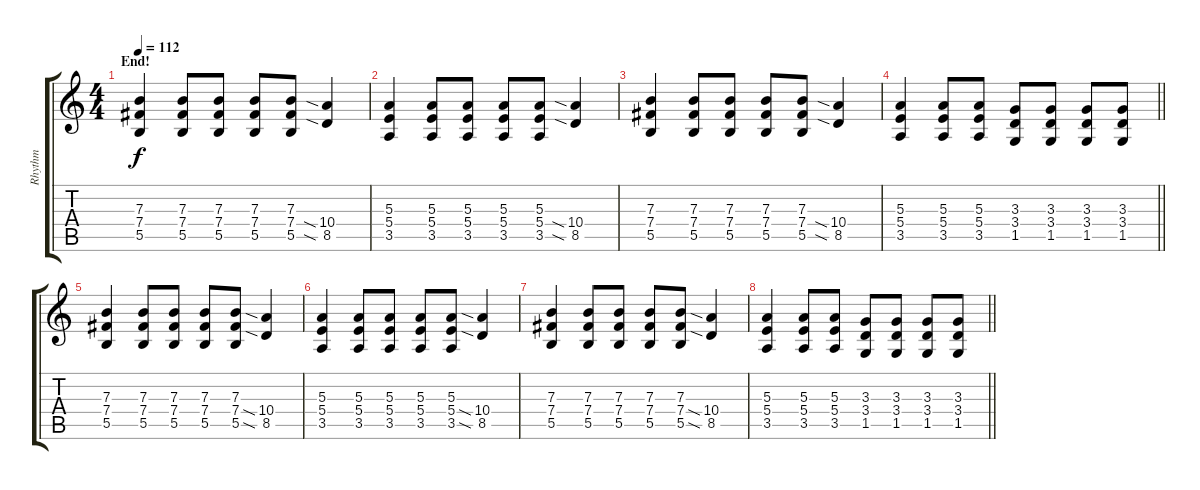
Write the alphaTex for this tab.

\track ("Rhythm" "Rhythm") {instrument distortionguitar}
\staff {score tabs}
\tuning (Db4 Ab3 E3 B2 Gb2 B1) {hide}
\ts (4 4)
\section ("" "End!")
\tempo 112
\clef g2
\ks c
(7.3 7.4 5.5).4{dy f beam merge} (7.3 7.4 5.5).8 (7.3 7.4 5.5).8 (7.3 7.4 5.5).8 (7.3 7.4 5.5).8{beam merge} (10.4{sia} 8.5{sia}).4 |
(5.3 5.4 3.5).4{beam merge} (5.3 5.4 3.5).8 (5.3 5.4 3.5).8 (5.3 5.4 3.5).8 (5.3 5.4 3.5).8{beam merge} (10.4{sia} 8.5{sia}).4 |
(7.3 7.4 5.5).4{beam merge} (7.3 7.4 5.5).8 (7.3 7.4 5.5).8 (7.3 7.4 5.5).8 (7.3 7.4 5.5).8{beam merge} (10.4{sia} 8.5{sia}).4 |
\barLineRight lightlight
(5.3 5.4 3.5).4{beam merge} (5.3 5.4 3.5).8 (5.3 5.4 3.5).8 (3.3 3.4 1.5).8 (3.3 3.4 1.5).8 (3.3 3.4 1.5).8 (3.3 3.4 1.5).8 |
(7.3 7.4 5.5).4{volume 2 beam merge} (7.3 7.4 5.5).8 (7.3 7.4 5.5).8 (7.3 7.4 5.5).8 (7.3 7.4 5.5).8{beam merge} (10.4{sia} 8.5{sia}).4 |
(5.3 5.4 3.5).4{beam merge} (5.3 5.4 3.5).8 (5.3 5.4 3.5).8 (5.3 5.4 3.5).8 (5.3 5.4 3.5).8{beam merge} (10.4{sia} 8.5{sia}).4 |
(7.3 7.4 5.5).4{beam merge} (7.3 7.4 5.5).8 (7.3 7.4 5.5).8 (7.3 7.4 5.5).8 (7.3 7.4 5.5).8{beam merge} (10.4{sia} 8.5{sia}).4 |
\barLineRight lightlight
(5.3 5.4 3.5).4{beam merge} (5.3 5.4 3.5).8 (5.3 5.4 3.5).8 (3.3 3.4 1.5).8 (3.3 3.4 1.5).8 (3.3 3.4 1.5).8 (3.3 3.4 1.5).8
